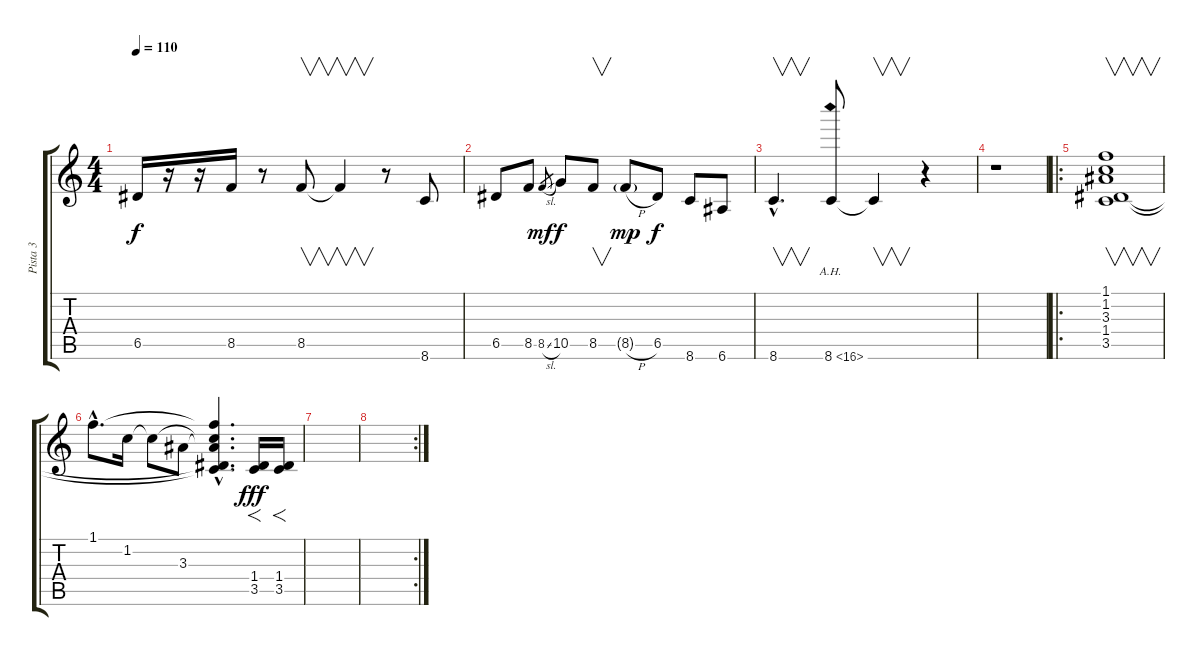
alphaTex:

\track ("Pista 3" "Pista 3") {instrument distortionguitar}
\staff {score tabs}
\tuning (E4 B3 G3 D3 A2 E2) {hide}
\ts (4 4)
\tempo 110
\clef g2
\ks c
6.5.16{dy f} r.16 r.16 8.5.16 r.8 8.5.8{v} 8.5{t}.4{v} r.8 8.6.8 |
6.5.8 8.5.8 8.5{sl}.8{gr dy mf} 10.5.8{dy f} 8.5.8{v} 8.5{h g}.8{dy mp} 6.5.8{dy f} 8.6.8 6.6.8 |
8.6{hac}.4{v d} 8.6{ah 8}.8 8.6{t}.4{v} r.4 |
r.1 |
\ro
(1.1 1.2 3.3 1.4 3.5).1{v} |
1.1{hac}.8{d} 1.2.16 1.2{t}.8 3.3.8 (1.1{hac t} 1.2{hac t} 3.3{hac t} 1.4{hac t} 3.5{hac t}).4{d} (1.4 3.5).16{f dy fff} (1.4 3.5).16{f} |
|
\rc 2
